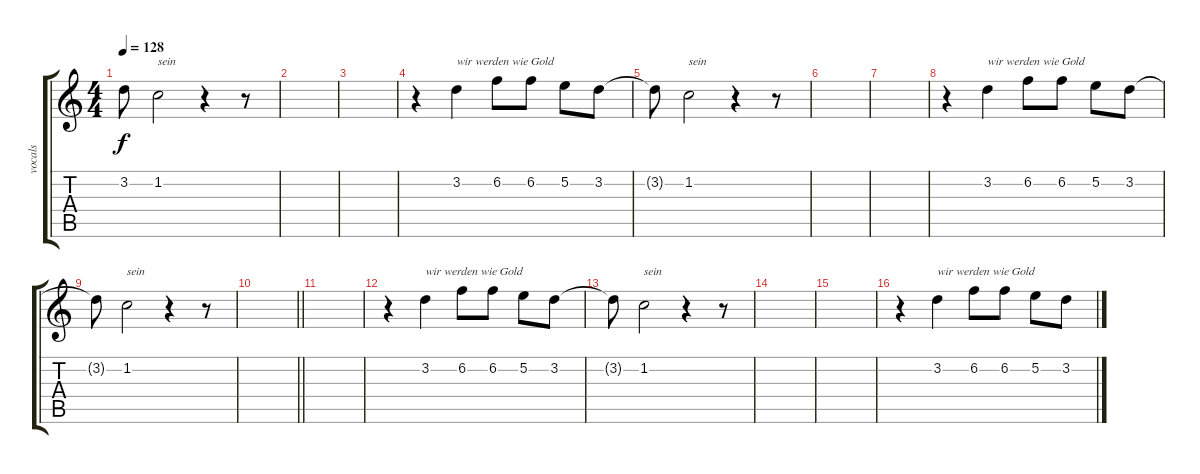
\track ("vocals" "vocals") {instrument electricguitarjazz}
\staff {score tabs}
\tuning (E4 B3 G3 D3 A2 E2) {hide}
\ts (4 4)
\tempo 128
\clef g2
\ks c
3.2{t}.8{dy f} 1.2.2{txt "sein"} r.4 r.8 |
|
|
r.4 3.2.4{txt "wir werden wie Gold "} 6.2.8 6.2.8 5.2.8 3.2.8 |
3.2{t}.8 1.2.2{txt "sein"} r.4 r.8 |
|
|
r.4 3.2.4{txt "wir werden wie Gold "} 6.2.8 6.2.8 5.2.8 3.2.8 |
3.2{t}.8 1.2.2{txt "sein"} r.4 r.8 |
\barLineRight lightlight
|
|
r.4 3.2.4{txt "wir werden wie Gold "} 6.2.8 6.2.8 5.2.8 3.2.8 |
3.2{t}.8 1.2.2{txt "sein"} r.4 r.8 |
|
|
r.4 3.2.4{txt "wir werden wie Gold "} 6.2.8 6.2.8 5.2.8 3.2.8
